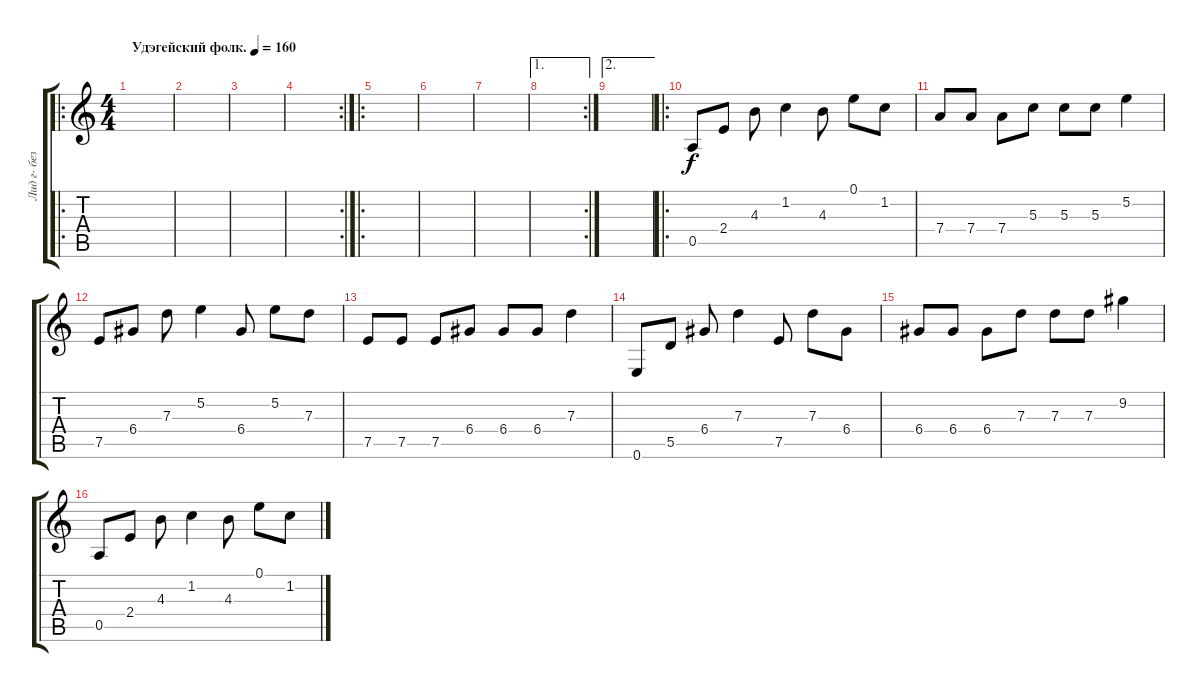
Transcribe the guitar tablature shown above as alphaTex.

\track ("Лид г- без драйва" "Лид г- без") {instrument electricguitarclean}
\staff {score tabs}
\tuning (E4 B3 G3 D3 A2 E2) {hide}
\ro
\ts (4 4)
\tempo (160 "Удэгейский фолк.")
\clef g2
\ks c
|
|
|
\rc 2
|
\ro
|
|
|
\ae 1
\rc 2
|
\ae 2
|
\ro
\ks aminor
0.5.8 2.4.8 4.3.8 1.2.4 4.3.8 0.1.8 1.2.8 |
7.4.8 7.4.8 7.4.8 5.3.8 5.3.8 5.3.8 5.2.4 |
7.5.8 6.4.8 7.3.8 5.2.4 6.4.8 5.2.8 7.3.8 |
7.5.8 7.5.8 7.5.8 6.4.8 6.4.8 6.4.8 7.3.4 |
0.6.8 5.5.8 6.4.8 7.3.4 7.5.8 7.3.8 6.4.8 |
6.4.8 6.4.8 6.4.8 7.3.8 7.3.8 7.3.8 9.2.4 |
0.5.8 2.4.8 4.3.8 1.2.4 4.3.8 0.1.8 1.2.8
